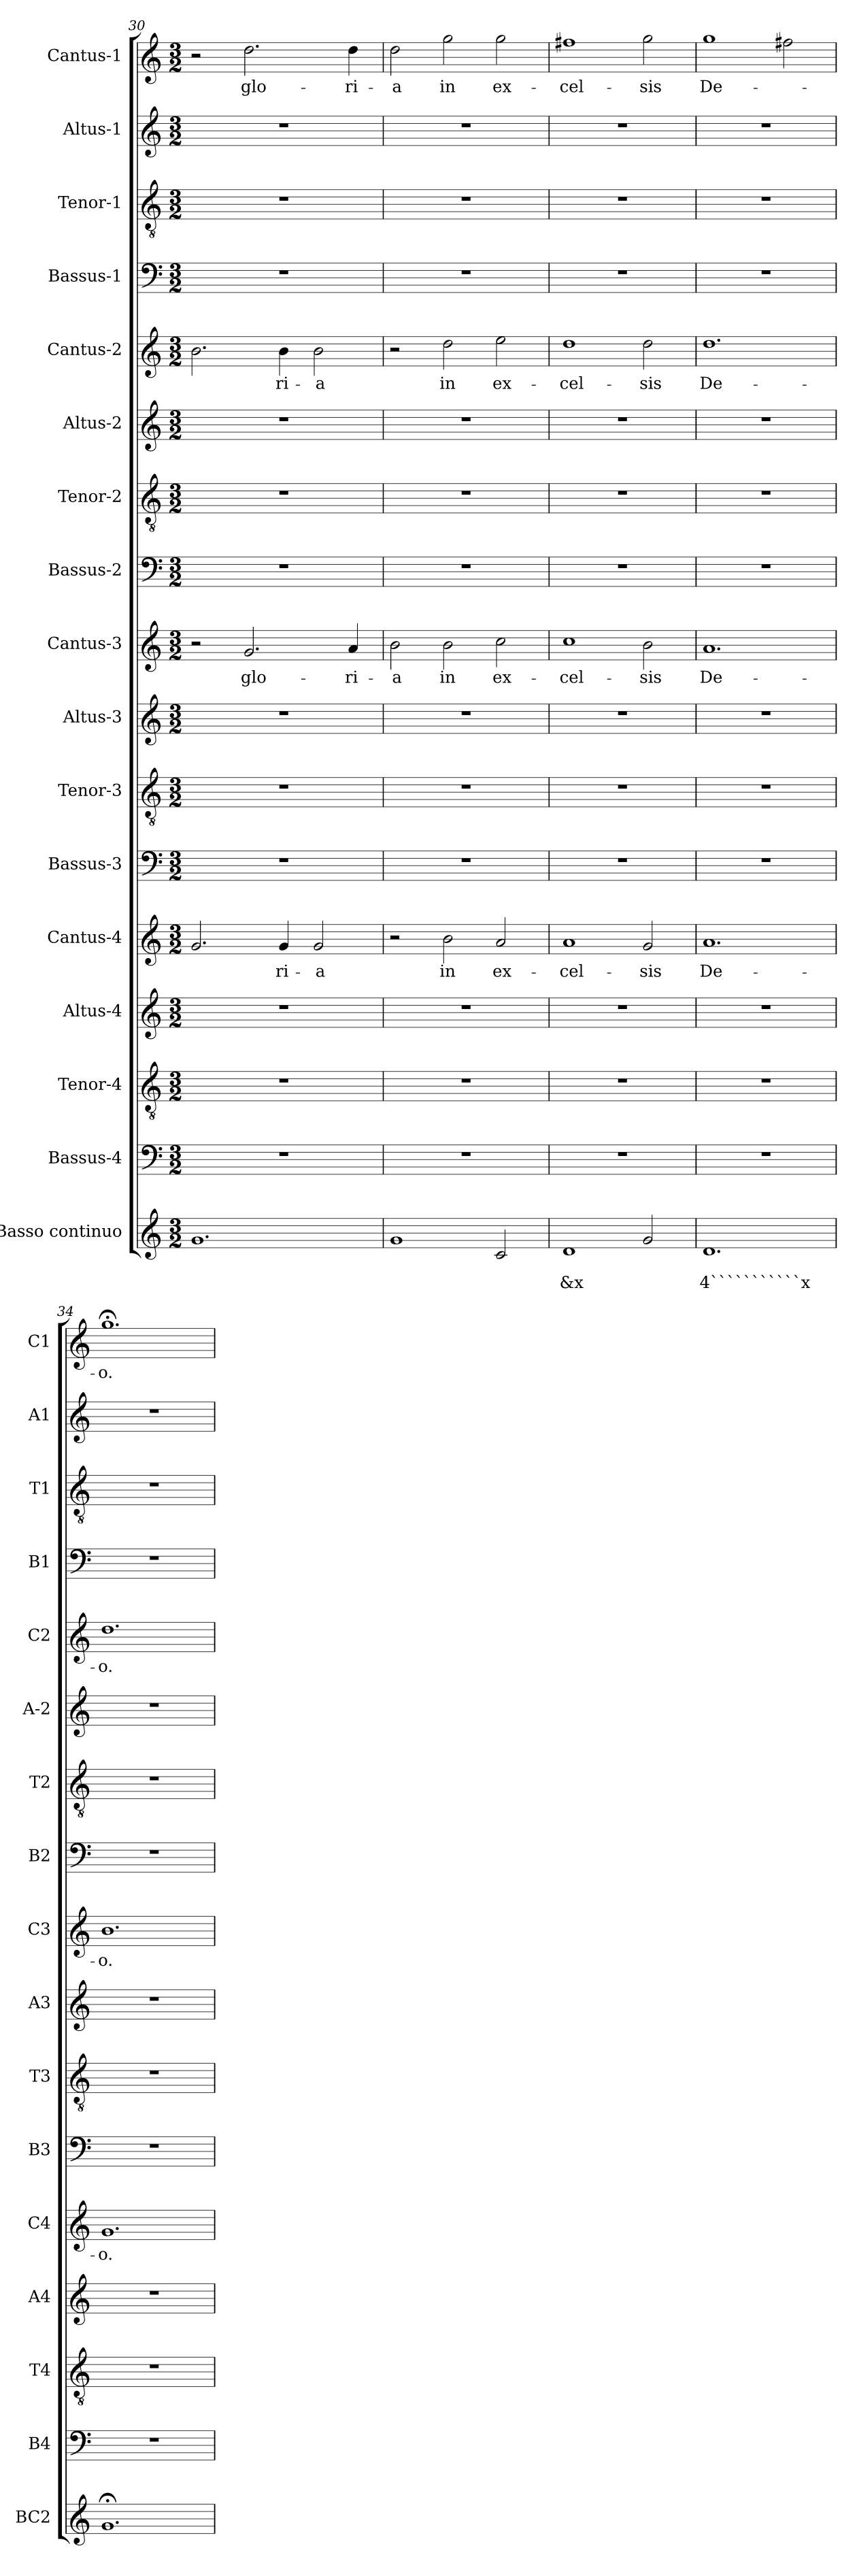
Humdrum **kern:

**kern	**text	**text	**kern	**kern	**kern	**kern	**text	**kern	**kern	**kern	**kern	**text	**kern	**kern	**kern	**kern	**text	**kern	**kern	**kern	**kern	**text
*part17	*part17	*part17	*part16	*part15	*part14	*part13	*part13	*part12	*part11	*part10	*part9	*part9	*part8	*part7	*part6	*part5	*part5	*part4	*part3	*part2	*part1	*part1
*staff17	*staff17	*staff17	*staff16	*staff15	*staff14	*staff13	*staff13	*staff12	*staff11	*staff10	*staff9	*staff9	*staff8	*staff7	*staff6	*staff5	*staff5	*staff4	*staff3	*staff2	*staff1	*staff1
*I"Basso continuo	*	*	*I"Bassus-4	*I"Tenor-4	*I"Altus-4	*I"Cantus-4	*	*I"Bassus-3	*I"Tenor-3	*I"Altus-3	*I"Cantus-3	*	*I"Bassus-2	*I"Tenor-2	*I"Altus-2	*I"Cantus-2	*	*I"Bassus-1	*I"Tenor-1	*I"Altus-1	*I"Cantus-1	*
*I'BC2	*	*	*I'B4	*I'T4	*I'A4	*I'C4	*	*I'B3	*I'T3	*I'A3	*I'C3	*	*I'B2	*I'T2	*I'A-2	*I'C2	*	*I'B1	*I'T1	*I'A1	*I'C1	*
*clefG2	*	*	*clefF4	*clefGv2	*clefG2	*clefG2	*	*clefF4	*clefGv2	*clefG2	*clefG2	*	*clefF4	*clefGv2	*clefG2	*clefG2	*	*clefF4	*clefGv2	*clefG2	*clefG2	*
*k[]	*	*	*k[]	*k[]	*k[]	*k[]	*	*k[]	*k[]	*k[]	*k[]	*	*k[]	*k[]	*k[]	*k[]	*	*k[]	*k[]	*k[]	*k[]	*
*C:	*	*	*C:	*C:	*C:	*C:	*	*C:	*C:	*C:	*C:	*	*C:	*C:	*C:	*C:	*	*C:	*C:	*C:	*C:	*
*M3/2	*	*	*M3/2	*M3/2	*M3/2	*M3/2	*	*M3/2	*M3/2	*M3/2	*M3/2	*	*M3/2	*M3/2	*M3/2	*M3/2	*	*M3/2	*M3/2	*M3/2	*M3/2	*
=30	=30	=30	=30	=30	=30	=30	=30	=30	=30	=30	=30	=30	=30	=30	=30	=30	=30	=30	=30	=30	=30	=30
1.g	.	.	1.r	1.r	1.r	2.g/	.	1.r	1.r	1.r	2r	.	1.r	1.r	1.r	2.b\	.	1.r	1.r	1.r	2r	.
!	!	!	!	!	!	!	!	!	!	!	!	!LO:LY:b	!	!	!	!	!	!	!	!	!	!LO:LY:b
.	.	.	.	.	.	.	.	.	.	.	2.g/	glo-	.	.	.	.	.	.	.	.	2.dd\	glo-
!	!	!	!	!	!	!	!LO:LY:b	!	!	!	!	!	!	!	!	!	!LO:LY:b	!	!	!	!	!
.	.	.	.	.	.	4g/	-ri-	.	.	.	.	.	.	.	.	4b\	-ri-	.	.	.	.	.
!	!	!	!	!	!	!	!LO:LY:b	!	!	!	!	!	!	!	!	!	!LO:LY:b	!	!	!	!	!
.	.	.	.	.	.	2g/	-a	.	.	.	.	.	.	.	.	2b\	-a	.	.	.	.	.
!	!	!	!	!	!	!	!	!	!	!	!	!LO:LY:b	!	!	!	!	!	!	!	!	!	!LO:LY:b
.	.	.	.	.	.	.	.	.	.	.	4a/	-ri-	.	.	.	.	.	.	.	.	4dd\	-ri-
=31	=31	=31	=31	=31	=31	=31	=31	=31	=31	=31	=31	=31	=31	=31	=31	=31	=31	=31	=31	=31	=31	=31
!	!	!	!	!	!	!	!	!	!	!	!	!LO:LY:b	!	!	!	!	!	!	!	!	!	!LO:LY:b
1g	.	.	1.r	1.r	1.r	2r	.	1.r	1.r	1.r	2b\	-a	1.r	1.r	1.r	2r	.	1.r	1.r	1.r	2dd\	-a
!	!	!	!	!	!	!	!LO:LY:b	!	!	!	!	!LO:LY:b	!	!	!	!	!LO:LY:b	!	!	!	!	!LO:LY:b
.	.	.	.	.	.	2b\	in	.	.	.	2b\	in	.	.	.	2dd\	in	.	.	.	2gg\	in
!	!	!	!	!	!	!	!LO:LY:b	!	!	!	!	!LO:LY:b	!	!	!	!	!LO:LY:b	!	!	!	!	!LO:LY:b
2c/	.	.	.	.	.	2a/	ex-	.	.	.	2cc\	ex-	.	.	.	2ee\	ex-	.	.	.	2gg\	ex-
=32	=32	=32	=32	=32	=32	=32	=32	=32	=32	=32	=32	=32	=32	=32	=32	=32	=32	=32	=32	=32	=32	=32
!	!	!LO:LY:b	!	!	!	!	!LO:LY:b	!	!	!	!	!LO:LY:b	!	!	!	!	!LO:LY:b	!	!	!	!	!LO:LY:b
1d	.	&x	1.r	1.r	1.r	1a	-cel-	1.r	1.r	1.r	1cc	-cel-	1.r	1.r	1.r	1dd	-cel-	1.r	1.r	1.r	1ff#X	-cel-
!	!	!	!	!	!	!	!LO:LY:b	!	!	!	!	!LO:LY:b	!	!	!	!	!LO:LY:b	!	!	!	!	!LO:LY:b
2g/	.	.	.	.	.	2g/	-sis	.	.	.	2b\	-sis	.	.	.	2dd\	-sis	.	.	.	2gg\	-sis
=33	=33	=33	=33	=33	=33	=33	=33	=33	=33	=33	=33	=33	=33	=33	=33	=33	=33	=33	=33	=33	=33	=33
!	!	!LO:LY:b	!	!	!	!	!LO:LY:b	!	!	!	!	!LO:LY:b	!	!	!	!	!LO:LY:b	!	!	!	!	!LO:LY:b
1.d	.	4```````````x	1.r	1.r	1.r	1.a	De-	1.r	1.r	1.r	1.a	De-	1.r	1.r	1.r	1.dd	De-	1.r	1.r	1.r	1gg	De-
.	.	.	.	.	.	.	.	.	.	.	.	.	.	.	.	.	.	.	.	.	2ff#X\	.
=34	=34	=34	=34	=34	=34	=34	=34	=34	=34	=34	=34	=34	=34	=34	=34	=34	=34	=34	=34	=34	=34	=34
!	!	!	!	!	!	!	!LO:LY:b	!	!	!	!	!LO:LY:b	!	!	!	!	!LO:LY:b	!	!	!	!	!LO:LY:b
1.g;<	.	.	1.r	1.r	1.r	1.g	-o.	1.r	1.r	1.r	1.b	-o.	1.r	1.r	1.r	1.dd	-o.	1.r	1.r	1.r	1.gg;<	-o.
=	=	=	=	=	=	=	=	=	=	=	=	=	=	=	=	=	=	=	=	=	=	=
*-	*-	*-	*-	*-	*-	*-	*-	*-	*-	*-	*-	*-	*-	*-	*-	*-	*-	*-	*-	*-	*-	*-
